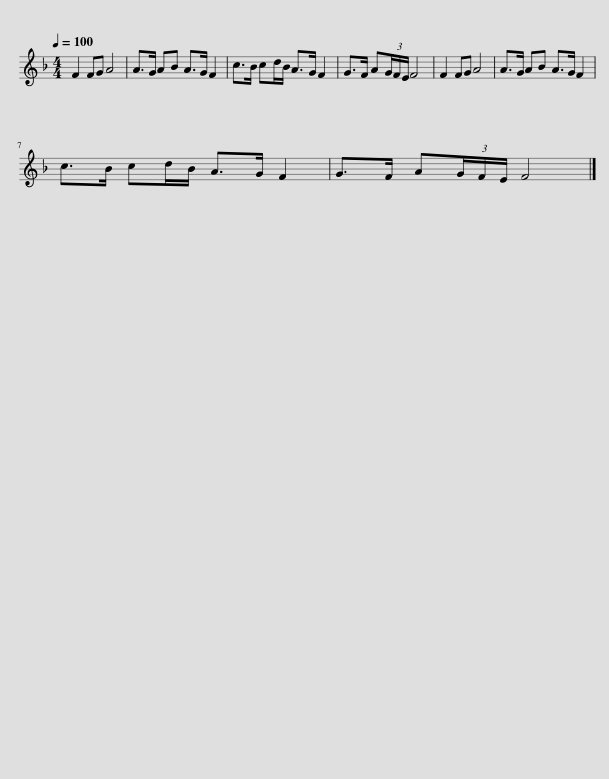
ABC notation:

X:1
L:1/8
Q:1/4=100
M:4/4
I:linebreak $
K:F
V:1 treble
V:1
 F2 FG A4 | A>G AB A>G F2 | c>B cd/B/ A>G F2 | G>F A(3G/F/E/ F4 | F2 FG A4 | %5
 A>G AB A>G F2 |$ c>B cd/B/ A>G F2 | G>F A(3G/F/E/ F4 |] %8
